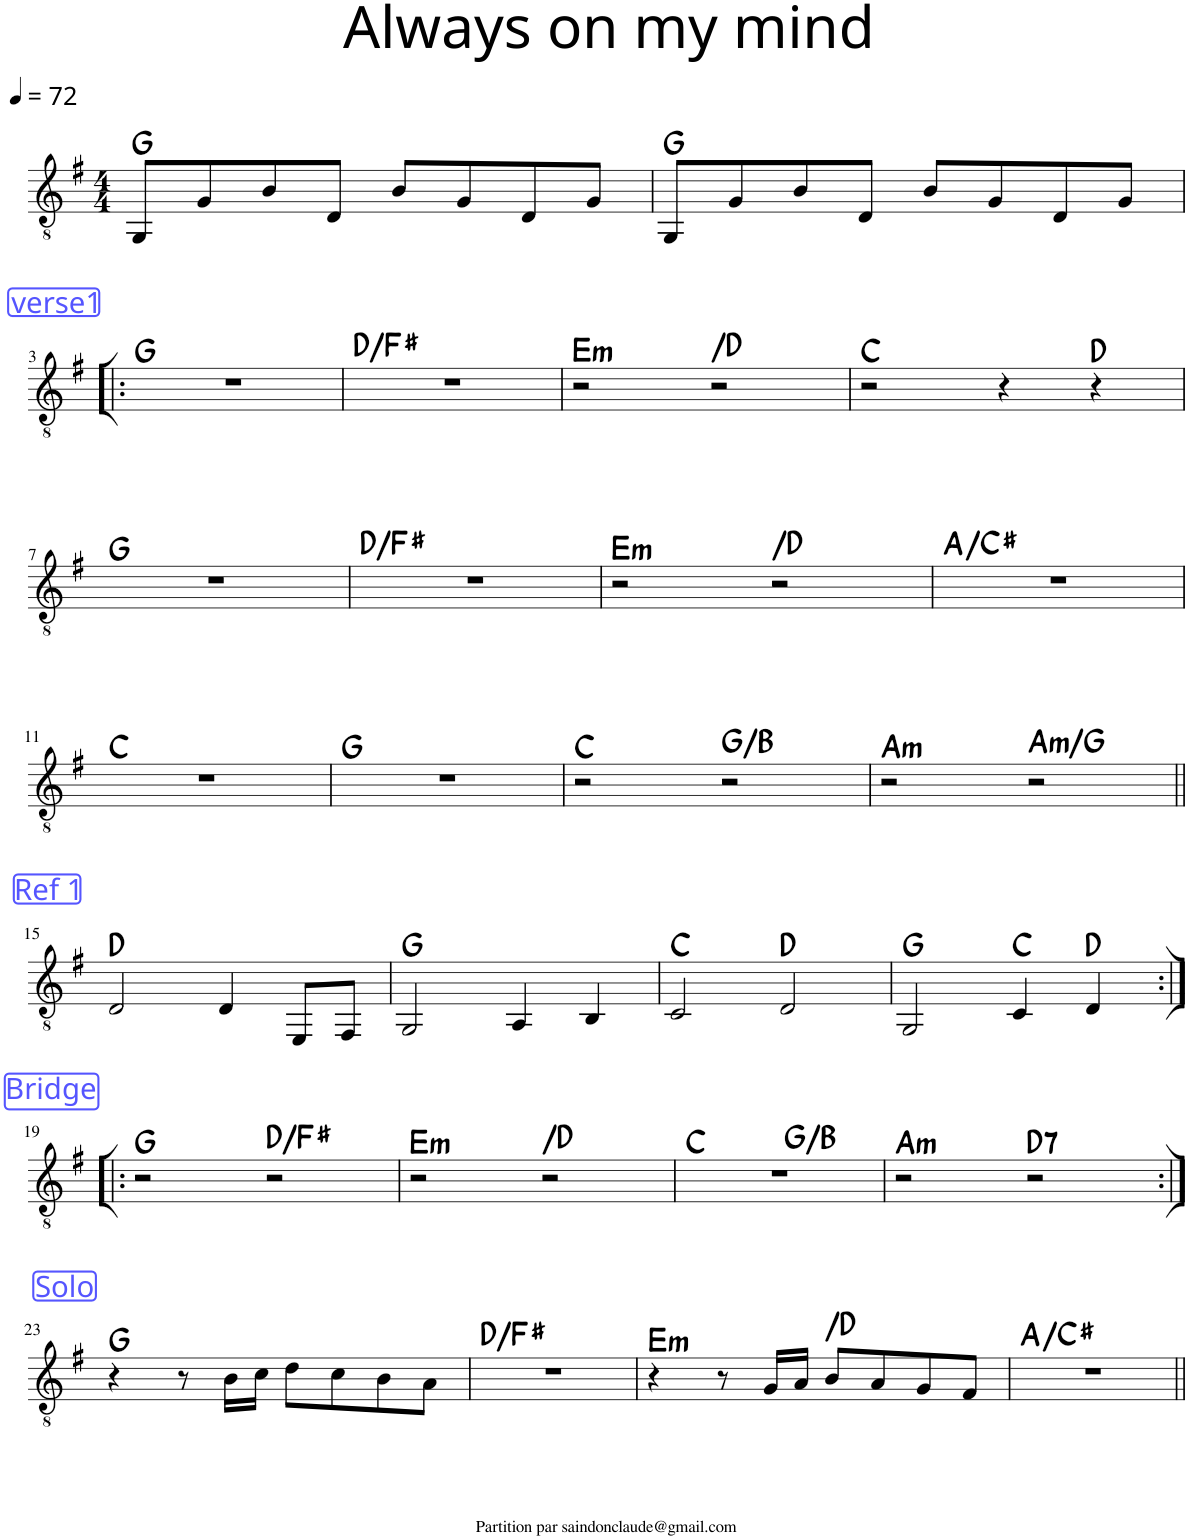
**kern	**harte
*part1	*part1
*staff1	*
*I"Guitare classique	*
*clefGv2	*
*k[f#]	*
*M4/4	*
*MM72	*
=1	=1
8GG/L	G:maj
8G/	.
8B/	.
8D/J	.
8B/L	.
8G/	.
8D/	.
8G/J	.
=2	=2
8GG/L	G:maj
8G/	.
8B/	.
8D/J	.
8B/L	.
8G/	.
8D/	.
8G/J	.
!!LO:LB:g=z
!!LO:REH:place=s1:a:cj:color=#5555FF:fs=14:t=verse1
=3!|:	=3!|:
1r	G:maj
=4	=4
1r	D:maj/3
=5	=5
!	!LO:H:kt=m
2r	E:min
!	!LO:H:kt=N.C.
2r	N
=6	=6
2r	C:maj
4r	.
4r	D:maj
!!LO:LB:g=z
=7	=7
1r	G:maj
=8	=8
1r	D:maj/3
=9	=9
!	!LO:H:kt=m
2r	E:min
!	!LO:H:kt=N.C.
2r	N
=10	=10
1r	A:maj/3
!!LO:LB:g=z
=11	=11
1r	C:maj
=12	=12
1r	G:maj
=13	=13
2r	C:maj
2r	G:maj/3
=14	=14
!	!LO:H:kt=m
2r	A:min
!	!LO:H:kt=m
2r	A:min/b7
!!LO:LB:g=z
!!LO:REH:place=s1:a:cj:color=#5555FF:fs=14:t=Ref 1
=15||	=15||
2D/	D:maj
4D/	.
8EE/L	.
8FF#/J	.
=16	=16
2GG/	G:maj
4AA/	.
4BB/	.
=17	=17
2C/	C:maj
2D/	D:maj
=18	=18
2GG/	G:maj
4C/	C:maj
4D/	D:maj
!!LO:LB:g=z
!!LO:REH:place=s1:a:cj:color=#5555FF:fs=14:t=Bridge
=19:|!|:	=19:|!|:
2r	G:maj
2r	D:maj/3
=20	=20
!	!LO:H:kt=m
2r	E:min
!	!LO:H:kt=N.C.
2r	N
=21	=21
*^	*
1r	2ryy	C:maj
.	2ryy	G:maj/3
=22	=22	=22
!	!	!LO:H:kt=m
*v	*v	*
2r	A:min
!	!LO:H:kt=7
2r	D:7
!!LO:LB:g=z
!!LO:REH:place=s1:a:cj:color=#5555FF:fs=14:t=Solo
=23:|!	=23:|!
4r	G:maj
8r	.
16B\LL	.
16c\JJ	.
8d\L	.
8c\	.
8B\	.
8A\J	.
=24	=24
1r	D:maj/3
=25	=25
!	!LO:H:kt=m
4r	E:min
8r	.
16G/LL	.
16A/JJ	.
!	!LO:H:kt=N.C.
8B/L	N
8A/	.
8G/	.
8F#/J	.
=26	=26
1r	A:maj/3
=||	=||
*-	*-
